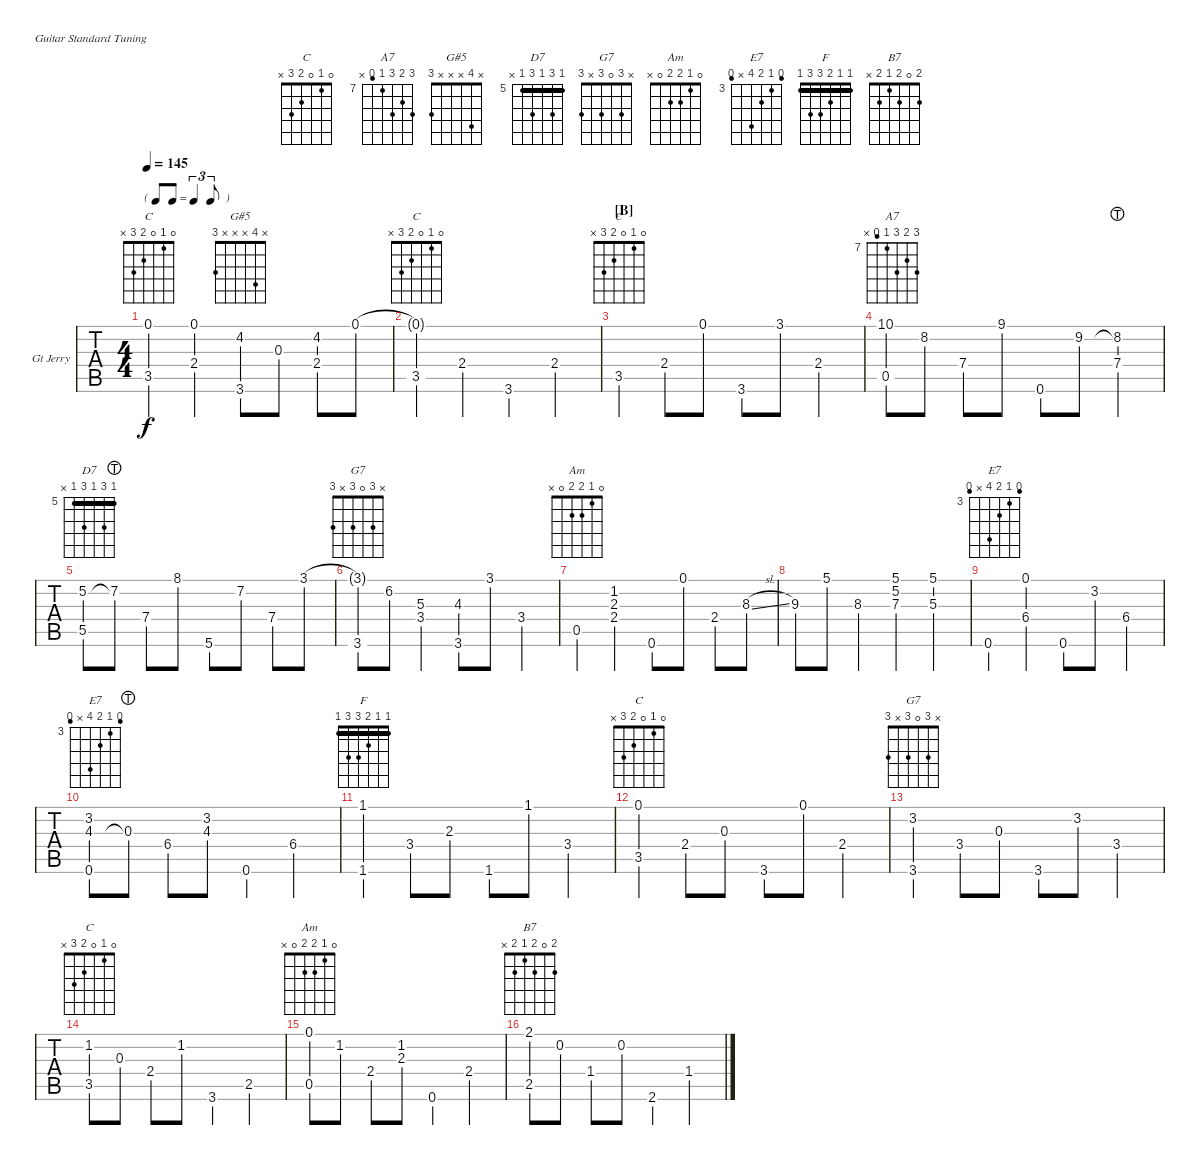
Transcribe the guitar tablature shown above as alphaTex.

\defaultSystemsLayout 4
\bracketExtendMode nobrackets
\firstSystemTrackNameOrientation horizontal
\otherSystemsTrackNameOrientation horizontal
\chordDiagramsInScore
\track ("Guitar Jerry" "Gt Jerry") {instrument acousticguitarsteel}
\staff {tabs}
\tuning (E4 B3 G3 D3 A2 E2)
\chord ("C" 0 1 0 2 3 x)
\chord ("A7" 9 8 9 7 6 x) {firstfret 7}
\chord ("G#5" x 4 x x x 3)
\chord ("D7" 5 7 5 7 5 x) {firstfret 5 barre (5 5)}
\chord ("G7" 3 6 4 3 x 3) {firstfret 3 barre (3 3)}
\chord ("Am" 0 1 2 2 0 x)
\chord ("E7" 2 3 4 6 x 2) {firstfret 3}
\chord ("F" 1 1 2 3 3 1) {barre (1 1)}
\chord ("G7" x 3 0 3 x 3)
\chord ("B7" 2 0 2 1 2 x)
\ts (4 4)
\tf triplet8th
\tempo 145
\clef g2
\ks c
(3.5 0.1).4{ch "C" dy f} (0.1 2.4).4 (3.6 4.2).8{ch "G#5"} 0.3.8 (2.4 4.2).8 0.1.8 |
(0.1{t} 3.5).4{ch "C"} 2.4.4 3.6.4 2.4.4 |
\section ("B" "")
3.5.4{ch "C"} 2.4.8 0.1.8 3.6.8 3.1.8 2.4.4 |
(0.5 10.1).8{ch "A7"} 8.2.8 7.4.8 9.1.8 0.6.8 9.2.8 (8.2{lht} 7.4).4 |
(5.2 5.5).8{ch "D7"} 7.2{lht}.8 7.4.8 8.1.8 5.6.8 7.2.8 7.4.8 3.1.8 |
(3.1{t} 3.6).8{ch "G7"} 6.2.8 (3.4 5.3).4 (4.3 3.6).8 3.1.8 3.4.4 |
0.5.4{ch "Am"} (2.4 2.3 1.2).4 0.6.8 0.1.8 2.4.8 8.3{sl}.8 |
9.3.8 5.1.8 8.3.4 (7.3 5.2 5.1).4 (5.1 5.3).4 |
0.6.4{ch "E7"} (6.4 0.1).4 0.6.8 3.2.8 6.4.4 |
(0.6 4.3 3.2).8{ch "E7"} 0.3{lht}.8 6.4.8 (4.3 3.2).8 0.6.4 6.4.4 |
(1.6 1.1).4{ch "F"} 3.4.8 2.3.8 1.6.8 1.1.8 3.4.4 |
(3.5 0.1).4{ch "C"} 2.4.8 0.3.8 3.6.8 0.1.8 2.4.4 |
(3.2 3.6).4{ch "G7"} 3.4.8 0.3.8 3.6.8 3.2.8 3.4.4 |
(3.5 1.2).8{ch "C"} 0.3.8 2.4.8 1.2.8 3.6.4 2.5.4 |
(0.5 0.1).8{ch "Am"} 1.2.8 2.4.8 (2.3 1.2).8 0.6.4 2.4.4 |
(2.1 2.5).8{ch "B7"} 0.2.8 1.4.8 0.2.8 2.6.4 1.4.4
